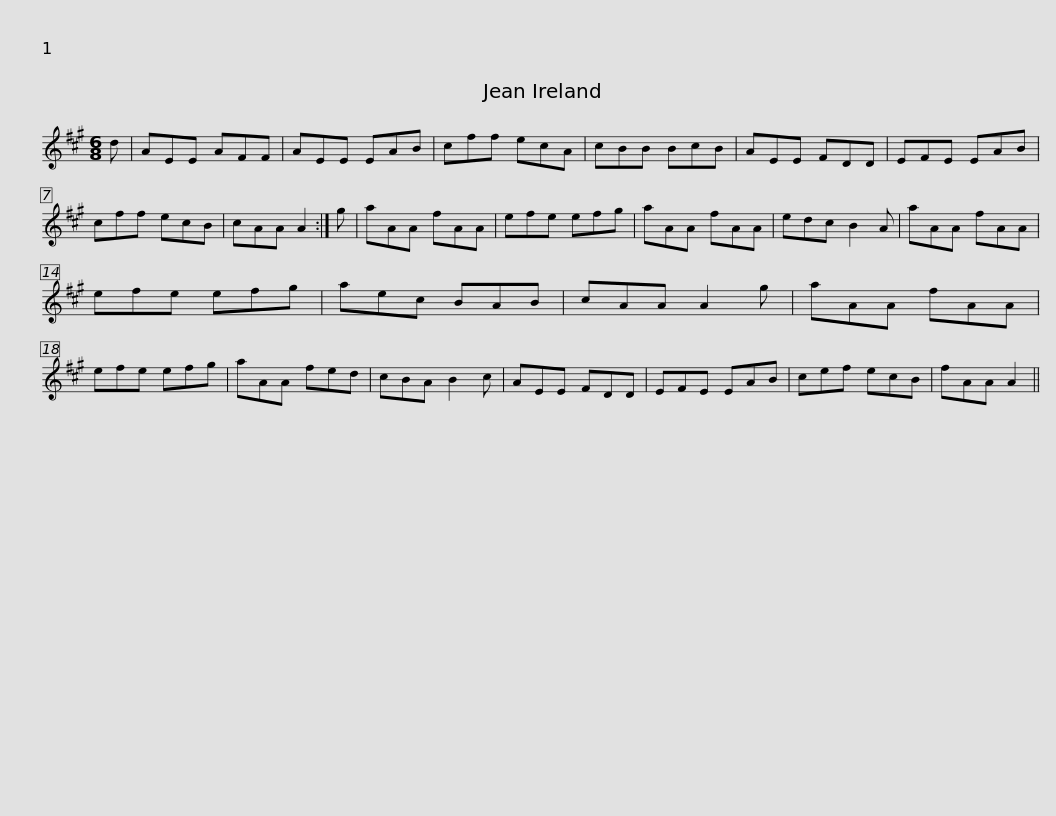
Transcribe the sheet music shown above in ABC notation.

X:1
L:1/8
M:6/8
I:linebreak $
K:A
V:1 treble
V:1
 d | AEE AFF | AEE EAB | cff ecA | cBB BcB | %5
 AEE FDD | EFE EAB | cff ecB |$ cAA A2 :| g | %10
 aAA fAA | efe efg | aAA fAA | edc B2 A | aAA fAA | %15
 efe efg |$ aec BAB | cAA A2 g | aAA fAA | efe efg | %20
 aAA fed | cBA B2 c | AEE FDD |$ EFE EAB | cef ecB | %25
 fAA A2 || %26
